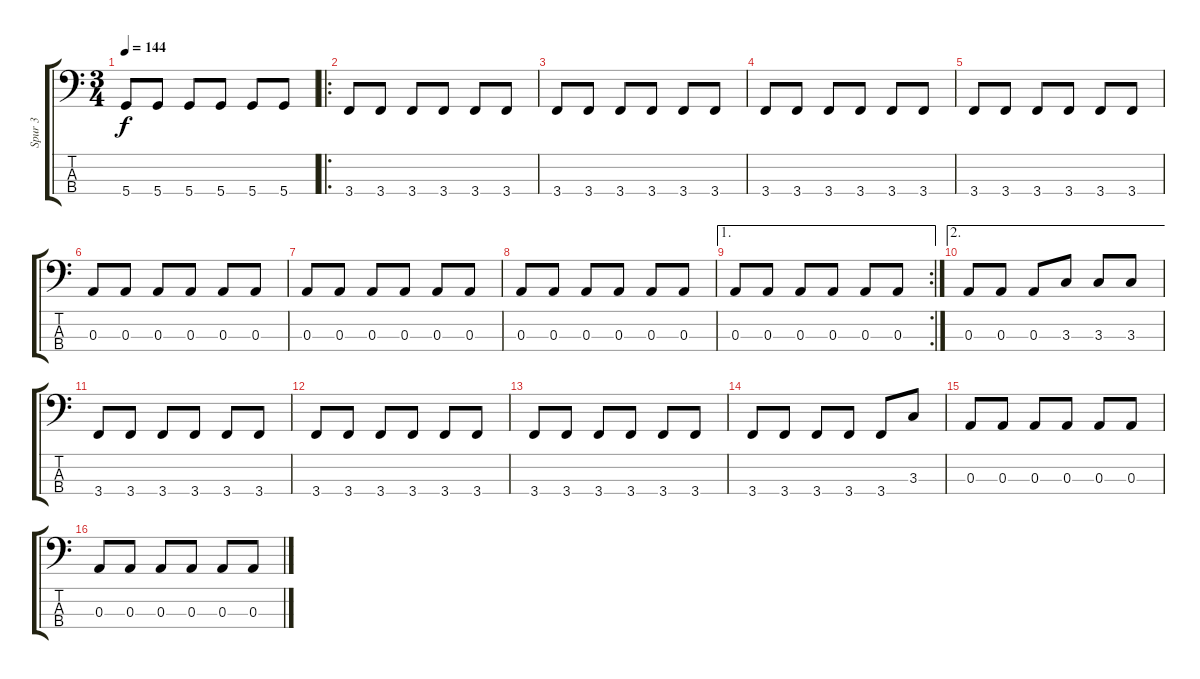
\track ("Spur 3" "Spur 3") {instrument electricbassfinger}
\staff {score tabs}
\tuning (G2 D2 A1 D1) {hide}
\ts (3 4)
\tempo 144
\clef f4
\ks c
5.4.8{dy f} 5.4.8 5.4.8 5.4.8 5.4.8 5.4.8 |
\ro
3.4.8 3.4.8 3.4.8 3.4.8 3.4.8 3.4.8 |
3.4.8 3.4.8 3.4.8 3.4.8 3.4.8 3.4.8 |
3.4.8 3.4.8 3.4.8 3.4.8 3.4.8 3.4.8 |
3.4.8 3.4.8 3.4.8 3.4.8 3.4.8 3.4.8 |
0.3.8 0.3.8 0.3.8 0.3.8 0.3.8 0.3.8 |
0.3.8 0.3.8 0.3.8 0.3.8 0.3.8 0.3.8 |
0.3.8 0.3.8 0.3.8 0.3.8 0.3.8 0.3.8 |
\ae 1
\rc 2
0.3.8 0.3.8 0.3.8 0.3.8 0.3.8 0.3.8 |
\ae 2
0.3.8 0.3.8 0.3.8 3.3.8 3.3.8 3.3.8 |
3.4.8 3.4.8 3.4.8 3.4.8 3.4.8 3.4.8 |
3.4.8 3.4.8 3.4.8 3.4.8 3.4.8 3.4.8 |
3.4.8 3.4.8 3.4.8 3.4.8 3.4.8 3.4.8 |
3.4.8 3.4.8 3.4.8 3.4.8 3.4.8 3.3.8 |
0.3.8 0.3.8 0.3.8 0.3.8 0.3.8 0.3.8 |
0.3.8 0.3.8 0.3.8 0.3.8 0.3.8 0.3.8
